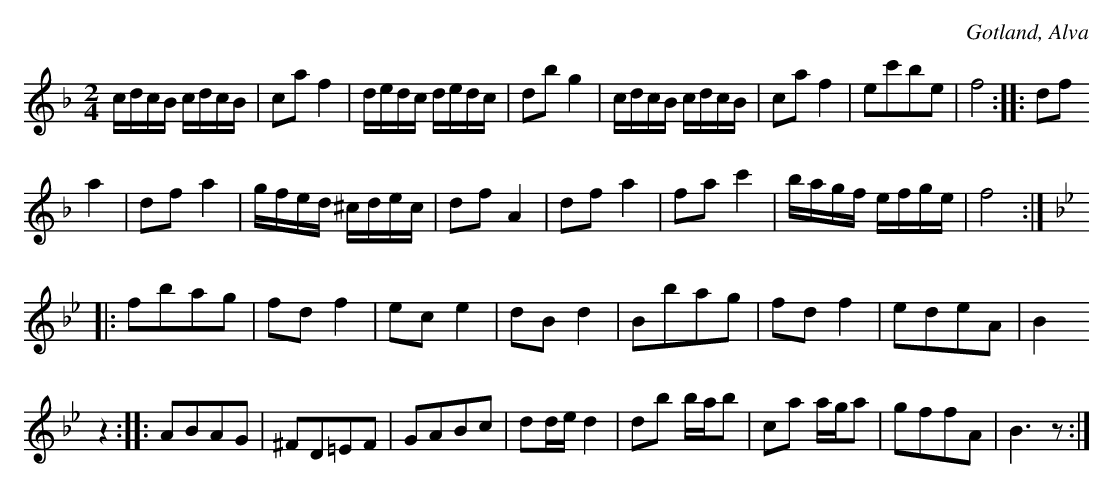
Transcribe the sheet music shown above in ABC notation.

X:1
T:
O:Gotland, Alva
M:2/4
L:1/16
K:F
cdcB cdcB|c2a2 f4|dedc dedc|d2b2 g4|cdcB cdcB|c2a2 f4|e2c'2b2e2|f8::d2f2
a4|d2f2 a4|gfed ^cdec|d2f2 A4|d2f2 a4|f2a2 c'4|bagf efge|f8::
K:Bb
f2b2a2g2|f2d2 f4|e2c2e4|d2B2 d4|B2b2a2g2|f2d2 f4|e2d2e2A2|B4
z4::A2B2A2G2|^F2D2=E2F2|G2A2B2c2|d2de d4|d2b2 bab2|c2a2 aga2|g2f2f2A2|B6 z2:|
